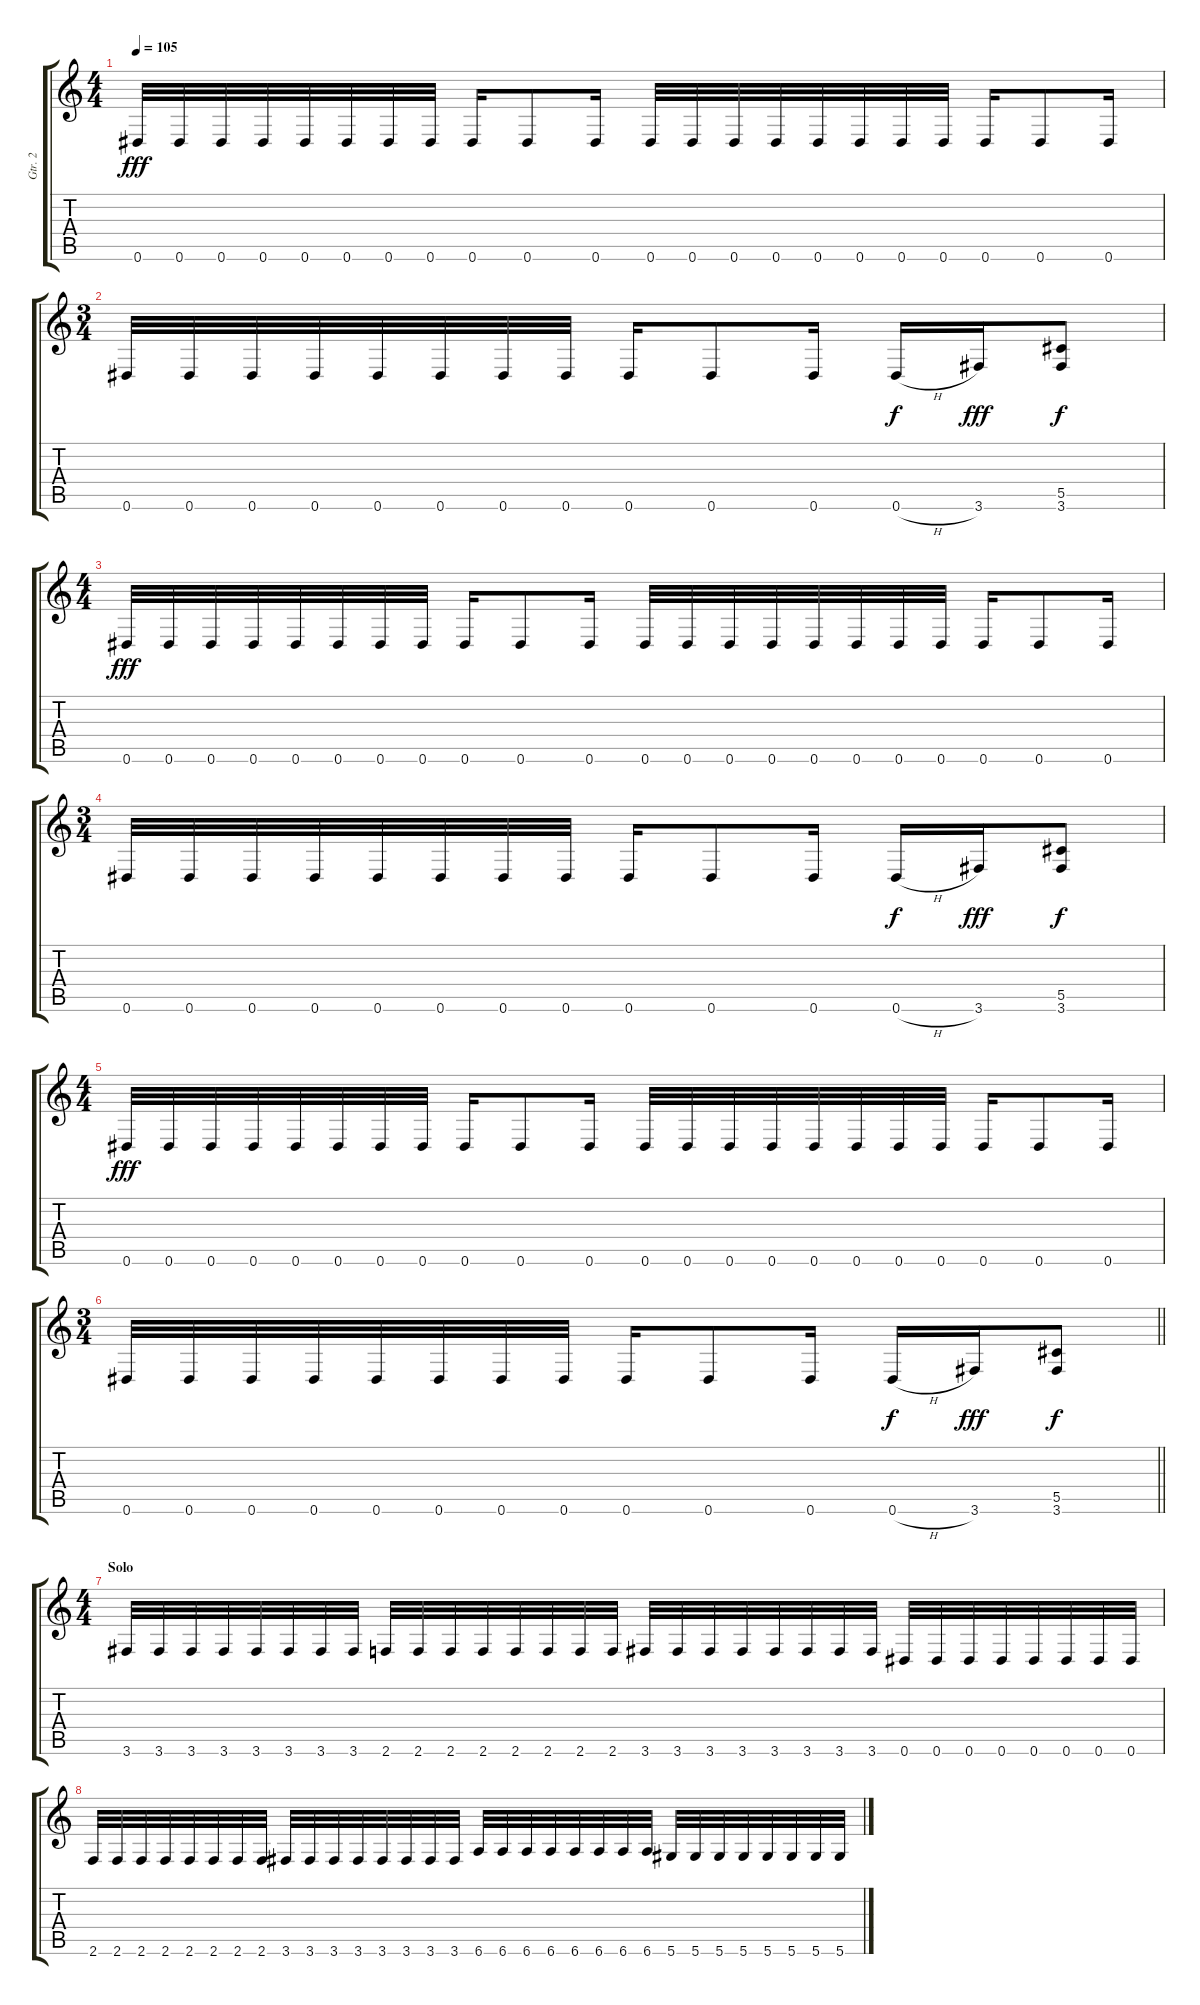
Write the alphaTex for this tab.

\track ("Gtr. 2" "Gtr. 2") {instrument overdrivenguitar}
\staff {score tabs}
\tuning (Eb4 Bb3 Gb3 Db3 Ab2 Eb2) {hide}
\ts (4 4)
\tempo 105
\clef g2
\ks c
0.6.32{dy fff} 0.6.32 0.6.32 0.6.32 0.6.32 0.6.32 0.6.32 0.6.32 0.6.16 0.6.8 0.6.16 0.6.32 0.6.32 0.6.32 0.6.32 0.6.32 0.6.32 0.6.32 0.6.32 0.6.16 0.6.8 0.6.16 |
\ts (3 4)
0.6.32 0.6.32 0.6.32 0.6.32 0.6.32 0.6.32 0.6.32 0.6.32 0.6.16 0.6.8 0.6.16 0.6{h}.16{dy f} 3.6.16{dy fff} (5.5 3.6).8{dy f} |
\ts (4 4)
0.6.32{dy fff} 0.6.32 0.6.32 0.6.32 0.6.32 0.6.32 0.6.32 0.6.32 0.6.16 0.6.8 0.6.16 0.6.32 0.6.32 0.6.32 0.6.32 0.6.32 0.6.32 0.6.32 0.6.32 0.6.16 0.6.8 0.6.16 |
\ts (3 4)
0.6.32 0.6.32 0.6.32 0.6.32 0.6.32 0.6.32 0.6.32 0.6.32 0.6.16 0.6.8 0.6.16 0.6{h}.16{dy f} 3.6.16{dy fff} (5.5 3.6).8{dy f} |
\ts (4 4)
0.6.32{dy fff} 0.6.32 0.6.32 0.6.32 0.6.32 0.6.32 0.6.32 0.6.32 0.6.16 0.6.8 0.6.16 0.6.32 0.6.32 0.6.32 0.6.32 0.6.32 0.6.32 0.6.32 0.6.32 0.6.16 0.6.8 0.6.16 |
\ts (3 4)
\barLineRight lightlight
0.6.32 0.6.32 0.6.32 0.6.32 0.6.32 0.6.32 0.6.32 0.6.32 0.6.16 0.6.8 0.6.16 0.6{h}.16{dy f} 3.6.16{dy fff} (5.5 3.6).8{dy f} |
\ts (4 4)
\section ("" "Solo ")
3.6.32 3.6.32 3.6.32 3.6.32 3.6.32 3.6.32 3.6.32 3.6.32 2.6.32 2.6.32 2.6.32 2.6.32 2.6.32 2.6.32 2.6.32 2.6.32 3.6.32 3.6.32 3.6.32 3.6.32 3.6.32 3.6.32 3.6.32 3.6.32 0.6.32 0.6.32 0.6.32 0.6.32 0.6.32 0.6.32 0.6.32 0.6.32 |
2.6.32 2.6.32 2.6.32 2.6.32 2.6.32 2.6.32 2.6.32 2.6.32 3.6.32 3.6.32 3.6.32 3.6.32 3.6.32 3.6.32 3.6.32 3.6.32 6.6.32 6.6.32 6.6.32 6.6.32 6.6.32 6.6.32 6.6.32 6.6.32 5.6.32 5.6.32 5.6.32 5.6.32 5.6.32 5.6.32 5.6.32 5.6.32
